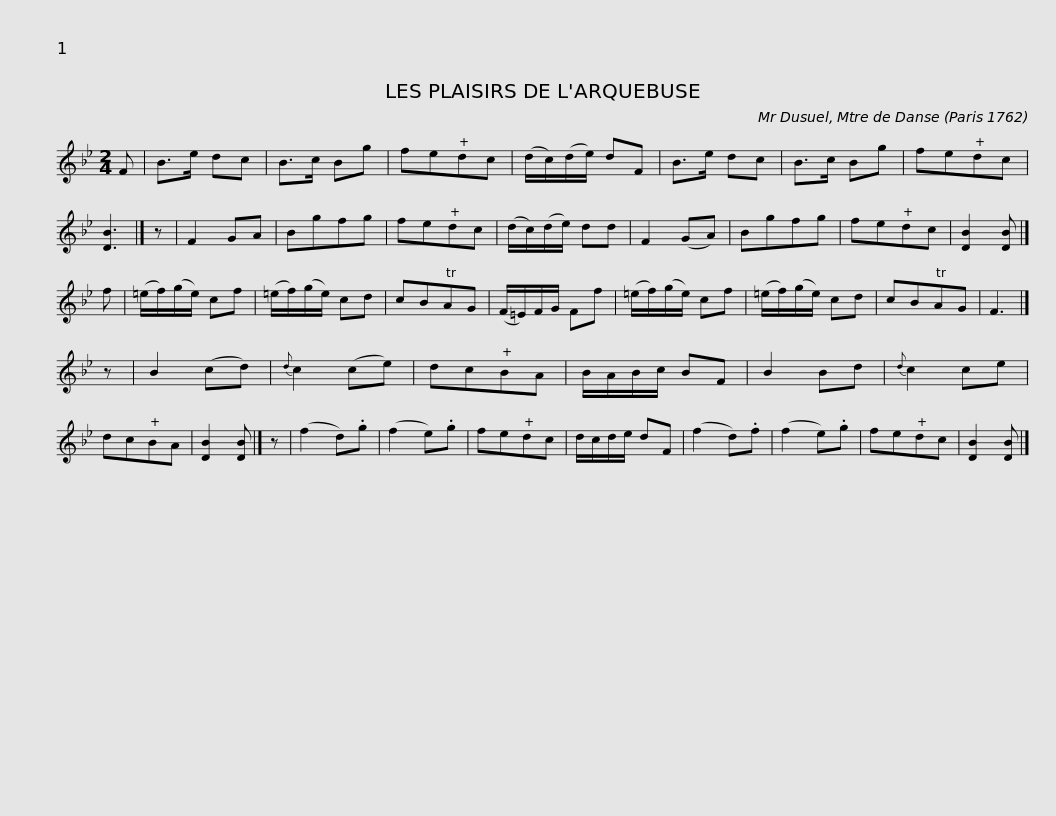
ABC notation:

X:1
L:1/8
M:2/4
I:linebreak $
K:Bb
V:1 treble
V:1
 F | B>e dc | B>c Bg | fedc | (d/c/)(d/e/) dF | %5
 B>e dc | B>c Bg | fedc | [DB]3 |] z | %10
 F2 GA |$ Bgfg | fedc | (d/c/)(d/e/) dd | F2 (GA) | %15
 Bgfg | fedc | [DB]2 [DB] |] f | (=e/f/)(g/e/) cf | %20
 (=e/f/)(g/e/) cd |$ cBTAG | (F/=E/)F/G/ Ff | (=e/f/)(g/e/) cf | (=e/f/)(g/e/) cd | %25
 cBTAG | F3 |] z | B2 (cd) |{d} c2 (ce) | %30
 dcBA |$ B/A/B/c/ BF | B2 Bd |{d} c2 ce | dcBA | %35
 [DB]2 [DB] |] z | (f2 d).g | (f2 e).g | fedc | %40
 d/c/d/e/ dF | (f2 d).f | (f2 e).g |$ fedc | [DB]2 [DB] |] %45
